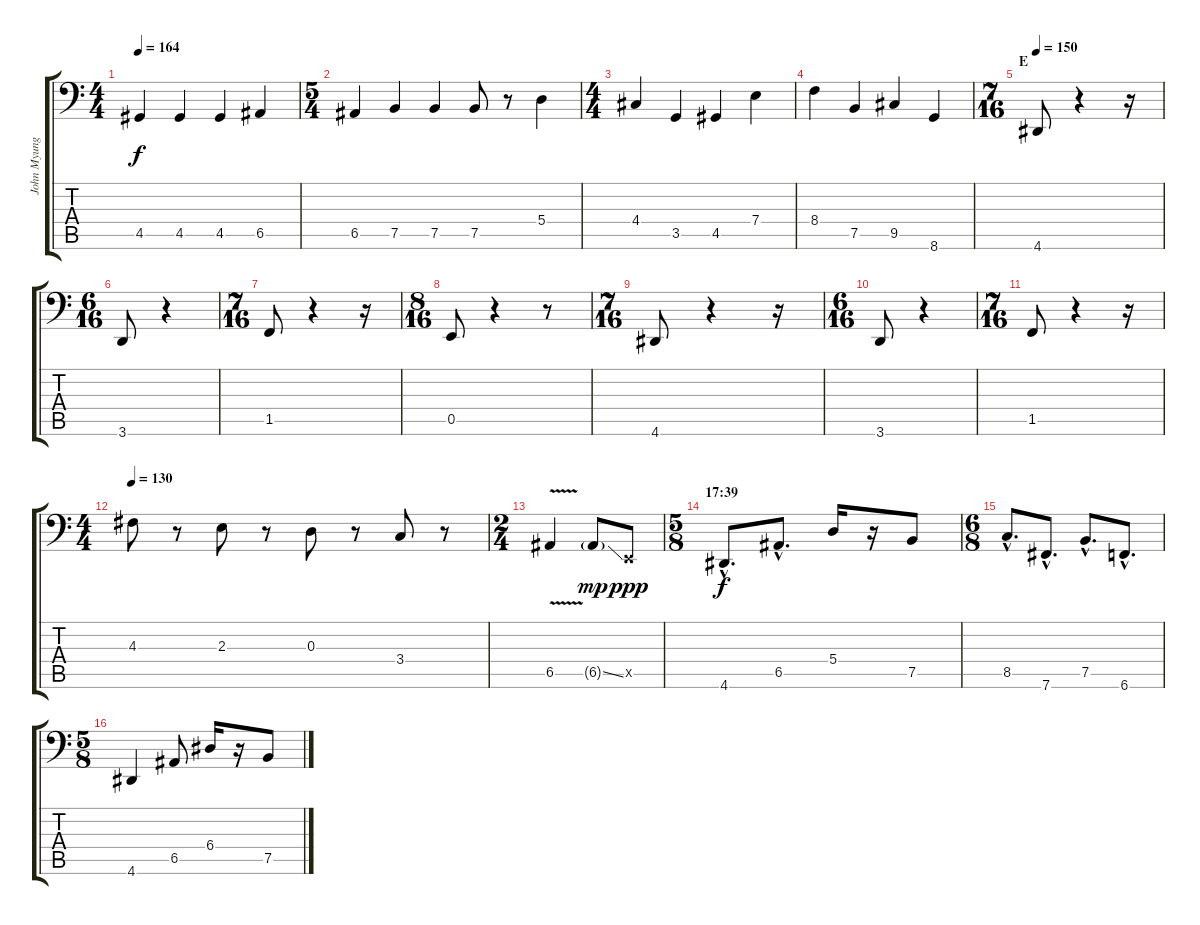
\track ("John Myung" "John Myung") {instrument electricbassfinger}
\staff {score tabs}
\tuning (C3 G2 D2 A1 E1 B0) {hide}
\ts (4 4)
\tempo 164
\clef f4
\ks c
4.5.4{dy f} 4.5.4 4.5.4 6.5.4 |
\ts (5 4)
6.5.4 7.5.4 7.5.4 7.5.8 r.8 5.4.4 |
\ts (4 4)
4.4.4 3.5.4 4.5.4 7.4.4 |
8.4.4 7.5.4 9.5.4 8.6.4 |
\ts (7 16)
\section ("" "E")
\tempo 150
4.6.8 r.4 r.16 |
\ts (6 16)
3.6.8 r.4 |
\ts (7 16)
1.5.8 r.4 r.16 |
\ts (8 16)
0.5.8 r.4 r.8 |
\ts (7 16)
4.6.8 r.4 r.16 |
\ts (6 16)
3.6.8 r.4 |
\ts (7 16)
1.5.8 r.4 r.16 |
\ts (4 4)
\tempo 130
4.3.8 r.8 2.3.8 r.8 0.3.8 r.8 3.4.8 r.8 |
\ts (2 4)
6.5{v}.4 6.5{ss g}.8{dy mp} 0.5{x}.8{dy ppp} |
\ts (5 8)
\section ("" "17:39")
4.6{hac}.8{d dy f} 6.5{hac}.8{d} 5.4.16 r.16 7.5.8 |
\ts (6 8)
8.5{hac}.8{d} 7.6{hac}.8{d} 7.5{hac}.8{d} 6.6{hac}.8{d} |
\ts (5 8)
4.6.4 6.5.8 6.4.16 r.16 7.5.8
